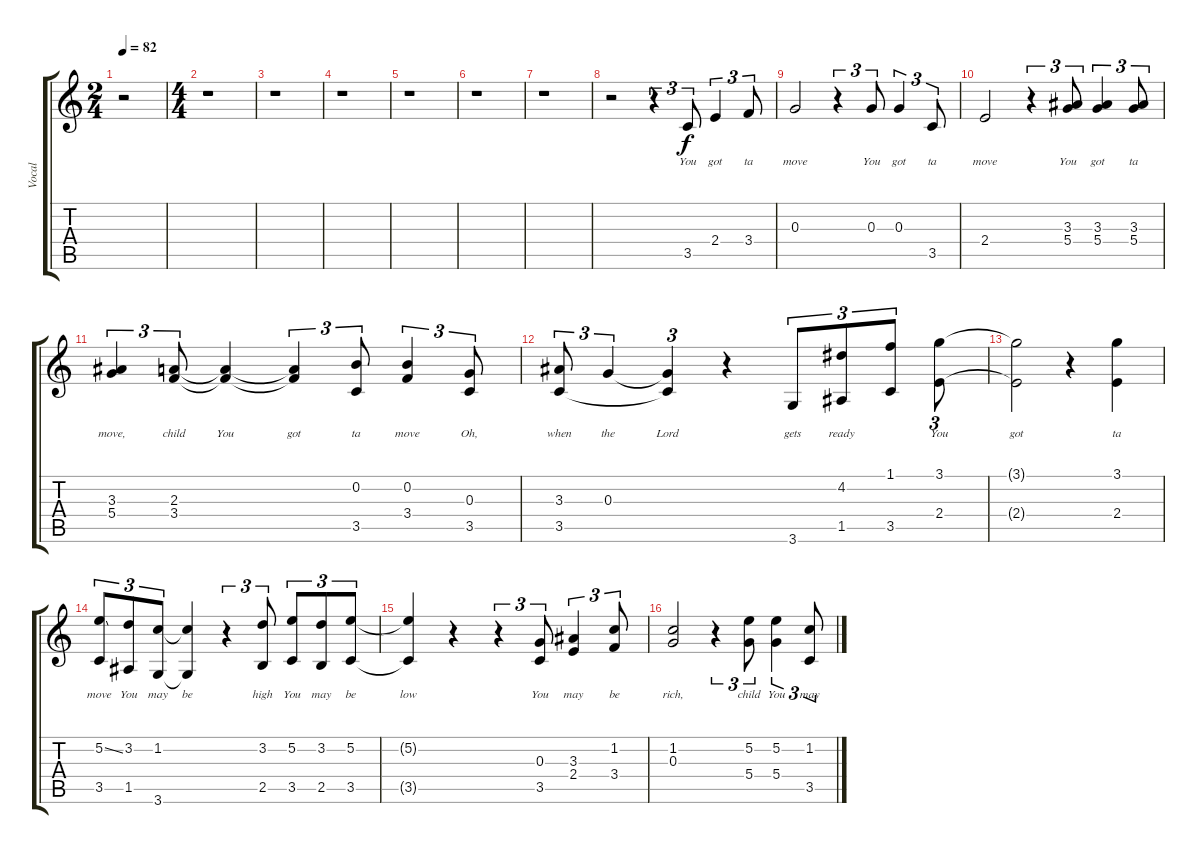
\track ("Vocal" "Vocal") {instrument voiceoohs}
\staff {score tabs}
\tuning (E5 B4 G4 D4 A3 E3) {hide}
\ts (2 4)
\tempo 82
\clef g2
\ks c
r.2{dy f instrument voiceoohs} |
\ts (4 4)
r.1 |
r.1 |
r.1 |
r.1 |
r.1 |
r.1 |
r.2 r.4{tu (3 2)} 3.5.8{tu (3 2) lyrics (0 "You") lyrics (1 "") lyrics (2 "") lyrics (3 "") lyrics (4 "")} 2.4.4{tu (3 2) lyrics (0 "got") lyrics (1 "") lyrics (2 "") lyrics (3 "") lyrics (4 "")} 3.4.8{tu (3 2) lyrics (0 "ta") lyrics (1 "") lyrics (2 "") lyrics (3 "") lyrics (4 "")} |
0.3.2{lyrics (0 "move") lyrics (1 "") lyrics (2 "") lyrics (3 "") lyrics (4 "")} r.4{tu (3 2)} 0.3.8{tu (3 2) lyrics (0 "You") lyrics (1 "") lyrics (2 "") lyrics (3 "") lyrics (4 "")} 0.3.4{tu (3 2) lyrics (0 "got") lyrics (1 "") lyrics (2 "") lyrics (3 "") lyrics (4 "")} 3.5.8{tu (3 2) lyrics (0 "ta") lyrics (1 "") lyrics (2 "") lyrics (3 "") lyrics (4 "")} |
2.4.2{lyrics (0 "move") lyrics (1 "") lyrics (2 "") lyrics (3 "") lyrics (4 "")} r.4{tu (3 2)} (3.3 5.4).8{tu (3 2) lyrics (0 "You") lyrics (1 "") lyrics (2 "") lyrics (3 "") lyrics (4 "")} (3.3 5.4).4{tu (3 2) lyrics (0 "got") lyrics (1 "") lyrics (2 "") lyrics (3 "") lyrics (4 "")} (3.3 5.4).8{tu (3 2) lyrics (0 "ta") lyrics (1 "") lyrics (2 "") lyrics (3 "") lyrics (4 "")} |
(3.3 5.4).4{tu (3 2) lyrics (0 "move,") lyrics (1 "") lyrics (2 "") lyrics (3 "") lyrics (4 "")} (2.3 3.4).8{tu (3 2) lyrics (0 "child") lyrics (1 "") lyrics (2 "") lyrics (3 "") lyrics (4 "")} (2.3{t} 3.4{t}).4{lyrics (0 "You") lyrics (1 "") lyrics (2 "") lyrics (3 "") lyrics (4 "")} (2.3{t} 3.4{t}).4{tu (3 2) lyrics (0 "got") lyrics (1 "") lyrics (2 "") lyrics (3 "") lyrics (4 "")} (0.2 3.5).8{tu (3 2) lyrics (0 "ta") lyrics (1 "") lyrics (2 "") lyrics (3 "") lyrics (4 "")} (0.2 3.4).4{tu (3 2) lyrics (0 "move") lyrics (1 "") lyrics (2 "") lyrics (3 "") lyrics (4 "")} (0.3 3.5).8{tu (3 2) lyrics (0 "Oh,") lyrics (1 "") lyrics (2 "") lyrics (3 "") lyrics (4 "")} |
(3.3 3.5).8{tu (3 2) lyrics (0 "when") lyrics (1 "") lyrics (2 "") lyrics (3 "") lyrics (4 "")} 0.3.4{tu (3 2) lyrics (0 "the") lyrics (1 "") lyrics (2 "") lyrics (3 "") lyrics (4 "")} (0.3{t} 3.5{t}).4{tu (3 2) lyrics (0 "Lord") lyrics (1 "") lyrics (2 "") lyrics (3 "") lyrics (4 "")} r.4 3.6.8{tu (3 2) lyrics (0 "gets") lyrics (1 "") lyrics (2 "") lyrics (3 "") lyrics (4 "")} (4.2 1.5).8{tu (3 2) lyrics (0 "ready") lyrics (1 "") lyrics (2 "") lyrics (3 "") lyrics (4 "")} (1.1 3.5).8{tu (3 2) lyrics (0 "") lyrics (1 "") lyrics (2 "") lyrics (3 "") lyrics (4 "")} (3.1 2.4).8{tu (3 2) lyrics (0 "You") lyrics (1 "") lyrics (2 "") lyrics (3 "") lyrics (4 "")} |
(3.1{t} 2.4{t}).2{lyrics (0 "got") lyrics (1 "") lyrics (2 "") lyrics (3 "") lyrics (4 "")} r.4 (3.1 2.4).4{lyrics (0 "ta") lyrics (1 "") lyrics (2 "") lyrics (3 "") lyrics (4 "")} |
(5.2{ss} 3.5).8{tu (3 2) lyrics (0 "move") lyrics (1 "") lyrics (2 "") lyrics (3 "") lyrics (4 "")} (3.2 1.5).8{tu (3 2) lyrics (0 "You") lyrics (1 "") lyrics (2 "") lyrics (3 "") lyrics (4 "")} (1.2 3.6).8{tu (3 2) lyrics (0 "may") lyrics (1 "") lyrics (2 "") lyrics (3 "") lyrics (4 "")} (1.2{t} 3.6{t}).4{lyrics (0 "be") lyrics (1 "") lyrics (2 "") lyrics (3 "") lyrics (4 "")} r.4{tu (3 2)} (3.2 2.5).8{tu (3 2) lyrics (0 "high") lyrics (1 "") lyrics (2 "") lyrics (3 "") lyrics (4 "")} (5.2 3.5).8{tu (3 2) lyrics (0 "You") lyrics (1 "") lyrics (2 "") lyrics (3 "") lyrics (4 "")} (3.2 2.5).8{tu (3 2) lyrics (0 "may") lyrics (1 "") lyrics (2 "") lyrics (3 "") lyrics (4 "")} (5.2 3.5).8{tu (3 2) lyrics (0 "be") lyrics (1 "") lyrics (2 "") lyrics (3 "") lyrics (4 "")} |
(5.2{t} 3.5{t}).4{lyrics (0 "low") lyrics (1 "") lyrics (2 "") lyrics (3 "") lyrics (4 "")} r.4 r.4{tu (3 2)} (0.3 3.5).8{tu (3 2) lyrics (0 "You") lyrics (1 "") lyrics (2 "") lyrics (3 "") lyrics (4 "")} (3.3 2.4).4{tu (3 2) lyrics (0 "may") lyrics (1 "") lyrics (2 "") lyrics (3 "") lyrics (4 "")} (1.2 3.4).8{tu (3 2) lyrics (0 "be") lyrics (1 "") lyrics (2 "") lyrics (3 "") lyrics (4 "")} |
(1.2 0.3).2{lyrics (0 "rich,") lyrics (1 "") lyrics (2 "") lyrics (3 "") lyrics (4 "")} r.4{tu (3 2)} (5.2 5.4).8{tu (3 2) lyrics (0 "child") lyrics (1 "") lyrics (2 "") lyrics (3 "") lyrics (4 "")} (5.2 5.4).4{tu (3 2) lyrics (0 "You") lyrics (1 "") lyrics (2 "") lyrics (3 "") lyrics (4 "")} (1.2 3.5).8{tu (3 2) lyrics (0 "may") lyrics (1 "") lyrics (2 "") lyrics (3 "") lyrics (4 "")}
